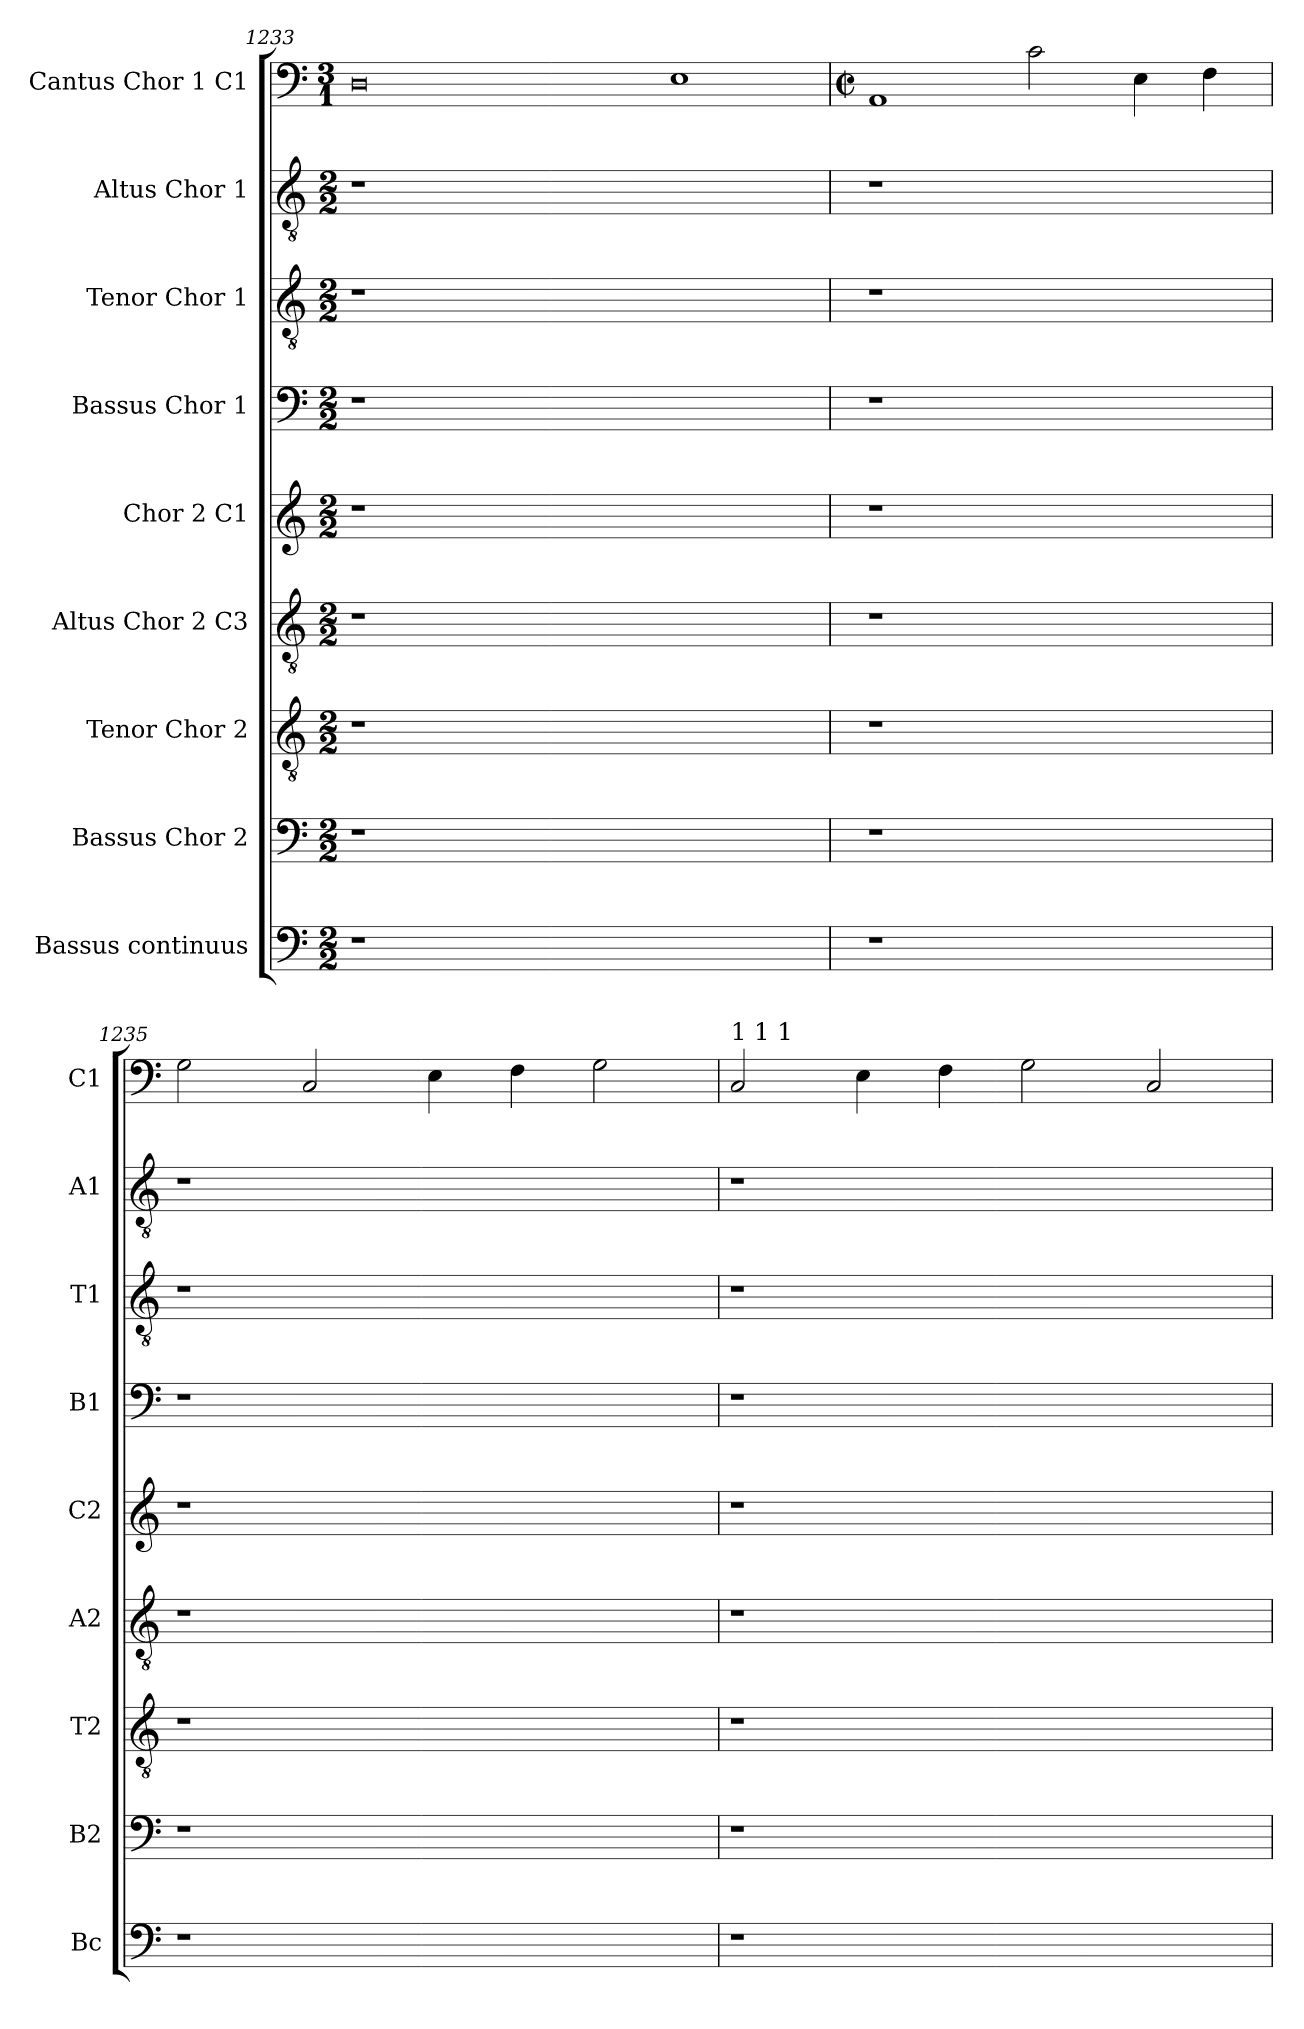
**kern	**kern	**kern	**kern	**kern	**kern	**kern	**kern	**kern
*part9	*part8	*part7	*part6	*part5	*part4	*part3	*part2	*part1
*staff9	*staff8	*staff7	*staff6	*staff5	*staff4	*staff3	*staff2	*staff1
*I"Bassus continuus	*I"Bassus Chor 2	*I"Tenor Chor 2	*I"Altus Chor 2 C3	*I"Chor 2 C1	*I"Bassus Chor 1	*I"Tenor Chor 1	*I"Altus Chor 1	*I"Cantus Chor 1 C1
*I'Bc	*I'B2	*I'T2	*I'A2	*I'C2	*I'B1	*I'T1	*I'A1	*I'C1
*clefF4	*clefF4	*clefGv2	*clefGv2	*clefG2	*clefF4	*clefGv2	*clefGv2	*clefF4
*ITrd7c12	*	*	*	*	*	*	*	*
*k[]	*k[]	*k[]	*k[]	*k[]	*k[]	*k[]	*k[]	*k[]
*C:	*C:	*C:	*C:	*C:	*C:	*C:	*C:	*C:
*M2/2	*M2/2	*M2/2	*M2/2	*M2/2	*M2/2	*M2/2	*M2/2	*M3/1
=1233	=1233	=1233	=1233	=1233	=1233	=1233	=1233	=1233
1r	1r	1r	1r	1r	1r	1r	1r	0D
0ryy	0ryy	0ryy	0ryy	0ryy	0ryy	0ryy	0ryy	.
.	.	.	.	.	.	.	.	1E
=1234	=1234	=1234	=1234	=1234	=1234	=1234	=1234	=1234
*	*	*	*	*	*	*	*	*M2/2
*	*	*	*	*	*	*	*	*met(c|)
1r	1r	1r	1r	1r	1r	1r	1r	1AA
1ryy	1ryy	1ryy	1ryy	1ryy	1ryy	1ryy	1ryy	2c\
.	.	.	.	.	.	.	.	4E\
.	.	.	.	.	.	.	.	4F\
=1235	=1235	=1235	=1235	=1235	=1235	=1235	=1235	=1235
1r	1r	1r	1r	1r	1r	1r	1r	2G\
.	.	.	.	.	.	.	.	2C/
1ryy	1ryy	1ryy	1ryy	1ryy	1ryy	1ryy	1ryy	4E\
.	.	.	.	.	.	.	.	4F\
.	.	.	.	.	.	.	.	2G\
!!LO:LB:g=z
=1236	=1236	=1236	=1236	=1236	=1236	=1236	=1236	=1236
!	!	!	!	!	!	!	!	!LO:TX:a:t=1 1 1
1r	1r	1r	1r	1r	1r	1r	1r	2C/
.	.	.	.	.	.	.	.	4E\
.	.	.	.	.	.	.	.	4F\
1ryy	1ryy	1ryy	1ryy	1ryy	1ryy	1ryy	1ryy	2G\
.	.	.	.	.	.	.	.	2C/
=	=	=	=	=	=	=	=	=
*-	*-	*-	*-	*-	*-	*-	*-	*-
